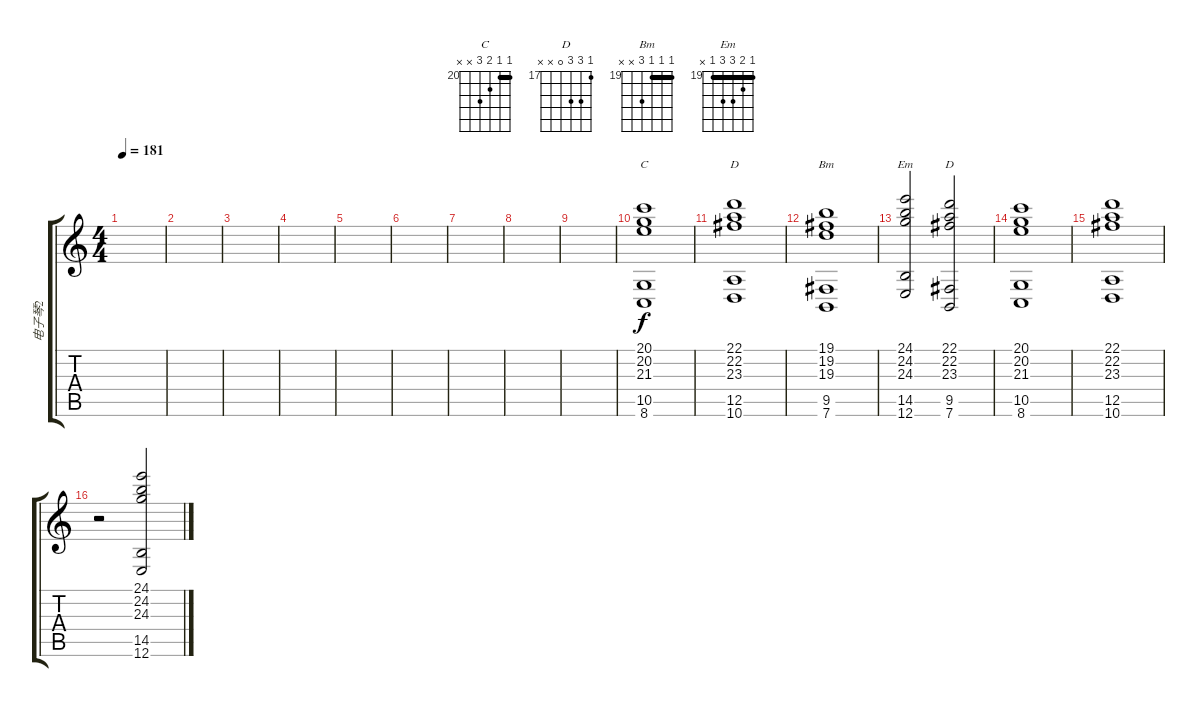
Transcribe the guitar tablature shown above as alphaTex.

\track ("电子琴2" "电子琴2") {instrument lead4chiff}
\staff {score tabs}
\tuning (E4 B3 G3 D3 A2 E2) {hide}
\chord ("C" 20 20 21 22 x x) {firstfret 20 barre 20}
\chord ("D" 22 22 23 0 x x) {firstfret 20 barre 22}
\chord ("Bm" 19 19 19 21 x x) {firstfret 19 barre 19}
\chord ("Em" 19 20 21 21 19 x) {firstfret 19 barre 19}
\chord ("D" 17 19 19 0 x x) {firstfret 17}
\ts (4 4)
\tempo 181
\clef g2
\ks c
|
|
|
|
|
|
|
|
|
(20.1 20.2 21.3 10.5 8.6).1{ch "C"} |
(22.1 22.2 23.3 12.5 10.6).1{ch "D"} |
(19.1 19.2 19.3 9.5 7.6).1{ch "Bm"} |
(24.1 24.2 24.3 14.5 12.6).2{ch "Em"} (22.1 22.2 23.3 9.5 7.6).2{ch "D"} |
(20.1 20.2 21.3 10.5 8.6).1 |
(22.1 22.2 23.3 12.5 10.6).1 |
r.2 (24.1 24.2 24.3 14.5 12.6).2
